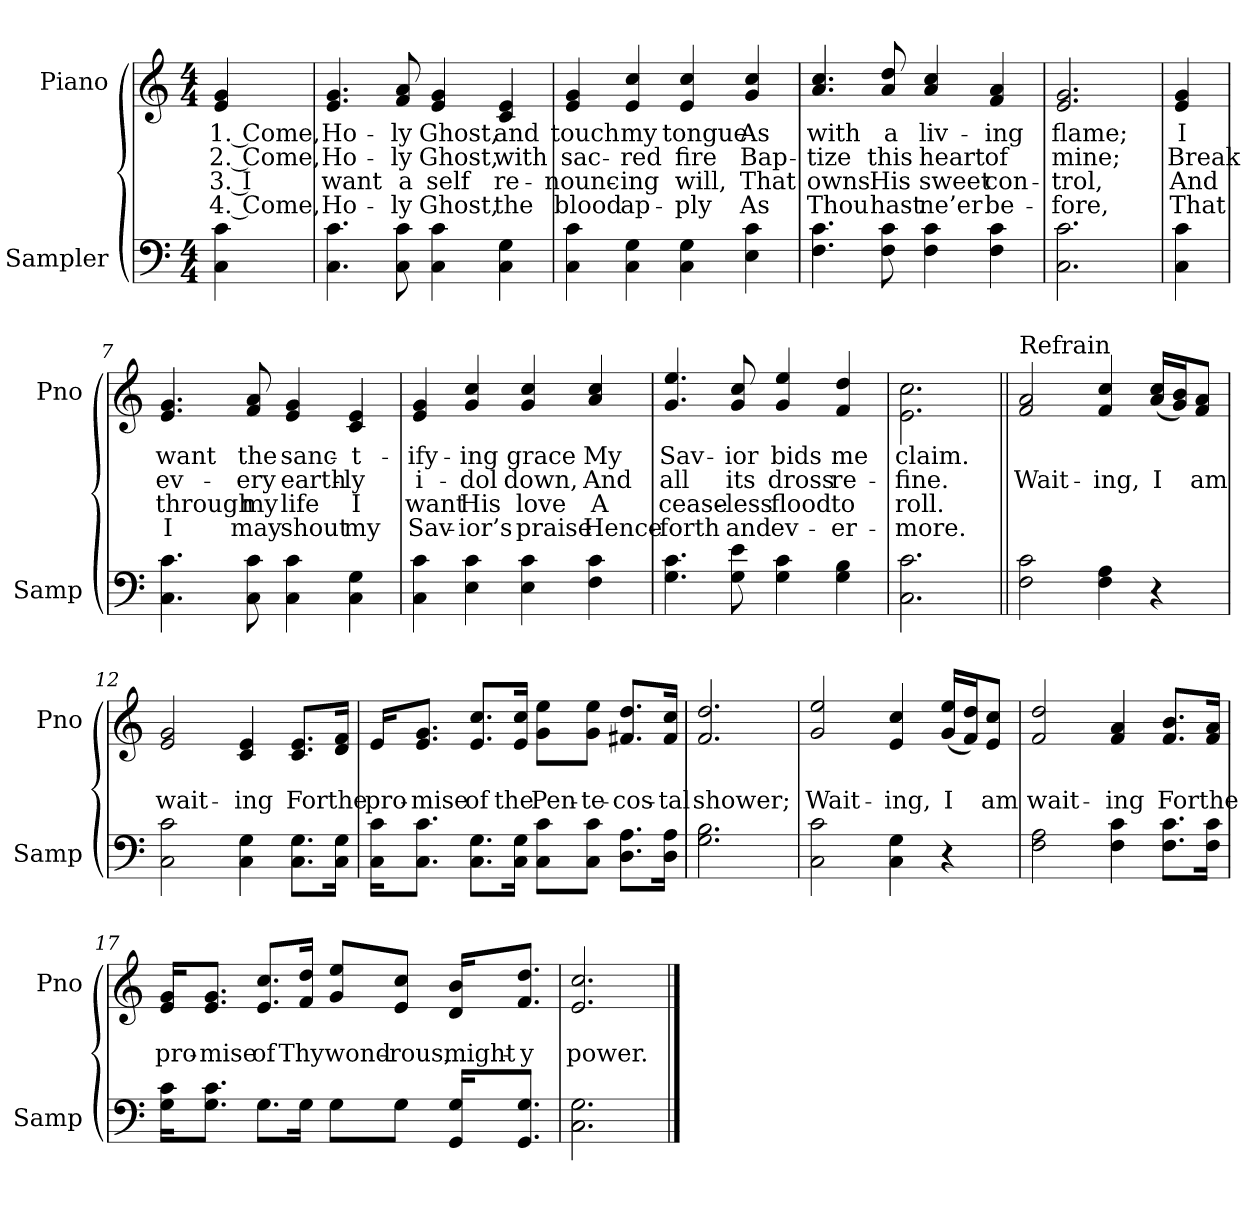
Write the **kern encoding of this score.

**kern	**kern	**text	**text	**text	**text
*part2	*part1	*part1	*part1	*part1	*part1
*staff2	*staff1	*staff1	*staff1	*staff1	*staff1
*I"Sampler	*I"Piano	*	*	*	*
*I'Samp	*I'Pno	*	*	*	*
*clefF4	*clefG2	*	*	*	*
*M4/4	*M4/4	*	*	*	*
=1	=1	=1	=1	=1	=1
4C 4c	4e/ 4g/	1. Come,	2. Come,	3. I	4. Come,
=2	=2	=2	=2	=2	=2
4.C\ 4.c\	4.e/ 4.g/	Ho-	Ho-	want	Ho-
8C\ 8c\	8f/ 8a/	-ly	-ly	a	-ly
4C\ 4c\	4e/ 4g/	Ghost,	Ghost,	self	Ghost,
4C\ 4G\	4c/ 4e/	and	with	re-	the
=3	=3	=3	=3	=3	=3
4C\ 4c\	4e/ 4g/	touch	sac-	-nounc-	blood
4C\ 4G\	4e/ 4cc/	my	-red	-ing	ap-
4C\ 4G\	4e/ 4cc/	tongue	fire	will,	-ply
4E\ 4c\	4g/ 4cc/	As	Bap-	That	As
=4	=4	=4	=4	=4	=4
4.F\ 4.c\	4.a/ 4.cc/	with	-tize	owns	Thou
8F\ 8c\	8a/ 8dd/	a	this	His	hast
4F\ 4c\	4a/ 4cc/	liv-	heart	sweet	ne’er
4F\ 4c\	4f/ 4a/	-ing	of	con-	be-
=5	=5	=5	=5	=5	=5
2.C\ 2.c\	2.e/ 2.g/	flame;	mine;	-trol,	-fore,
=6	=6	=6	=6	=6	=6
4C\ 4c\	4e/ 4g/	I	Break	And	That
=7	=7	=7	=7	=7	=7
4.C\ 4.c\	4.e/ 4.g/	want	ev-	through	I
8C\ 8c\	8f/ 8a/	the	-ery	my	may
4C\ 4c\	4e/ 4g/	sanc-	earth-	life	shout
4C\ 4G\	4c/ 4e/	-t-	-ly	I	my
=8	=8	=8	=8	=8	=8
4C\ 4c\	4e/ 4g/	-ify-	i-	want	Sav-
4E\ 4c\	4g/ 4cc/	-ing	-dol	His	-ior’s
4E\ 4c\	4g/ 4cc/	grace	down,	love	praise
4F\ 4c\	4a/ 4cc/	My	And	A	Hence-
=9	=9	=9	=9	=9	=9
4.G\ 4.c\	4.g/ 4.ee/	Sav-	all	cease-	-forth
8G\ 8e\	8g/ 8cc/	-ior	its	-less	and
4G\ 4c\	4g/ 4ee/	bids	dross	flood	ev-
4G\ 4B\	4f/ 4dd/	me	re-	to	-er-
=10	=10	=10	=10	=10	=10
2.C\ 2.c\	2.e\ 2.cc\	claim.	-fine.	roll.	-more.
=11||	=11||	=11||	=11||	=11||	=11||
!	!LO:TX:t=Refrain	!	!	!	!
2F\ 2c\	2f/ 2a/	.	Wait-	.	.
4F\ 4A\	4f/ 4cc/	.	-ing,	.	.
4r	(16a/ 16cc/LL	.	I	.	.
.	16g/ 16b/J)	.	.	.	.
.	8f/ 8a/J	.	am	.	.
=12	=12	=12	=12	=12	=12
2C\ 2c\	2e/ 2g/	.	wait-	.	.
4C\ 4G\	4c/ 4e/	.	-ing	.	.
8.C\ 8.G\L	8.c/ 8.e/L	.	For	.	.
16C\ 16G\Jk	16d/ 16f/Jk	.	the	.	.
=13	=13	=13	=13	=13	=13
16C\ 16c\KL	16e/KL	.	pro-	.	.
8.C\ 8.c\J	8.e/ 8.g/J	.	-mise	.	.
8.C\ 8.G\L	8.e/ 8.cc/L	.	of	.	.
16C\ 16G\Jk	16e/ 16cc/Jk	.	the	.	.
8C\ 8c\L	8g\ 8ee\L	.	Pen-	.	.
8C\ 8c\J	8g\ 8ee\J	.	-te-	.	.
8.D\ 8.A\L	8.f#X/ 8.dd/L	.	-cos-	.	.
16D\ 16A\Jk	16f#/ 16cc/Jk	.	-tal	.	.
=14	=14	=14	=14	=14	=14
2.G\ 2.B\	2.f/ 2.dd/	.	shower;	.	.
=15	=15	=15	=15	=15	=15
2C\ 2c\	2g/ 2ee/	.	Wait-	.	.
4C\ 4G\	4e/ 4cc/	.	-ing,	.	.
4r	(16g/ 16ee/LL	.	I	.	.
.	16f/ 16dd/J)	.	.	.	.
.	8e/ 8cc/J	.	am	.	.
=16	=16	=16	=16	=16	=16
2F\ 2A\	2f/ 2dd/	.	wait-	.	.
4F\ 4c\	4f/ 4a/	.	-ing	.	.
8.F\ 8.c\L	8.f/ 8.b/L	.	For	.	.
16F\ 16c\Jk	16f/ 16a/Jk	.	the	.	.
=17	=17	=17	=17	=17	=17
16G\ 16c\KL	16e/ 16g/KL	.	pro-	.	.
8.G\ 8.c\J	8.e/ 8.g/J	.	-mise	.	.
8.G\L	8.e/ 8.cc/L	.	of	.	.
16G\Jk	16f/ 16dd/Jk	.	Thy	.	.
8G\L	8g/ 8ee/L	.	wond-	.	.
8G\J	8e/ 8cc/J	.	-rous,	.	.
16GG/ 16G/KL	16d/ 16b/KL	.	might-	.	.
8.GG/ 8.G/J	8.f/ 8.dd/J	.	-y	.	.
=18	=18	=18	=18	=18	=18
2.C\ 2.G\	2.e/ 2.cc/	.	power.	.	.
==	==	==	==	==	==
*-	*-	*-	*-	*-	*-
